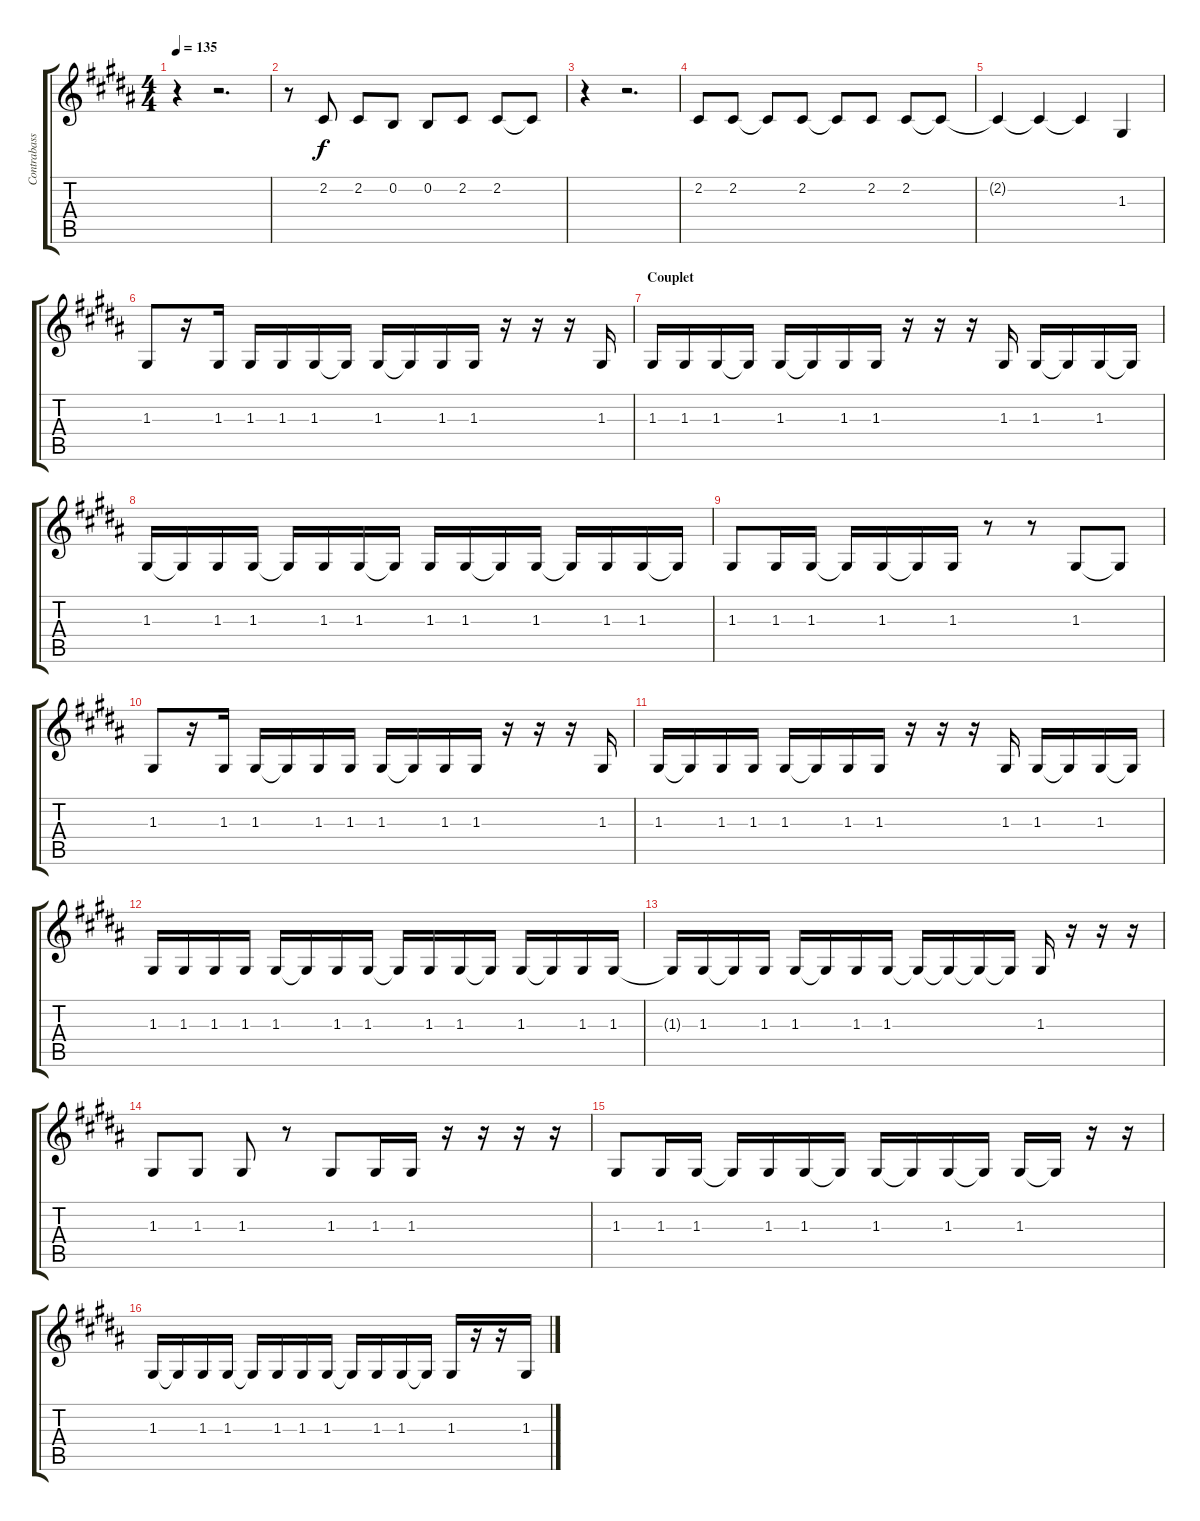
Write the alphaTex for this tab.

\track ("Contrabassoon" "Contrabass") {instrument bassoon}
\staff {score tabs}
\tuning (E4 B3 G3 D3 A2 E2) {hide}
\ts (4 4)
\tempo 135
\clef g2
\ks b
r.4{dy f} r.2{d} |
r.8 2.2.8 2.2.8 0.2.8 0.2.8 2.2.8 2.2.8 2.2{t}.8 |
r.4 r.2{d} |
2.2.8 2.2.8 2.2{t}.8 2.2.8 2.2{t}.8 2.2.8 2.2.8 2.2{t}.8 |
2.2{t}.4 2.2{t}.4 2.2{t}.4 1.3.4 |
1.3.8 r.16 1.3.16 1.3.16 1.3.16 1.3.16 1.3{t}.16 1.3.16 1.3{t}.16 1.3.16 1.3.16 r.16 r.16 r.16 1.3.16 |
\section ("" "Couplet")
1.3.16 1.3.16 1.3.16 1.3{t}.16 1.3.16 1.3{t}.16 1.3.16 1.3.16 r.16 r.16 r.16 1.3.16 1.3.16 1.3{t}.16 1.3.16 1.3{t}.16 |
1.3.16 1.3{t}.16 1.3.16 1.3.16 1.3{t}.16 1.3.16 1.3.16 1.3{t}.16 1.3.16 1.3.16 1.3{t}.16 1.3.16 1.3{t}.16 1.3.16 1.3.16 1.3{t}.16 |
1.3.8 1.3.16 1.3.16 1.3{t}.16 1.3.16 1.3{t}.16 1.3.16 r.8 r.8 1.3.8 1.3{t}.8 |
1.3.8 r.16 1.3.16 1.3.16 1.3{t}.16 1.3.16 1.3.16 1.3.16 1.3{t}.16 1.3.16 1.3.16 r.16 r.16 r.16 1.3.16 |
1.3.16 1.3{t}.16 1.3.16 1.3.16 1.3.16 1.3{t}.16 1.3.16 1.3.16 r.16 r.16 r.16 1.3.16 1.3.16 1.3{t}.16 1.3.16 1.3{t}.16 |
1.3.16 1.3.16 1.3.16 1.3.16 1.3.16 1.3{t}.16 1.3.16 1.3.16 1.3{t}.16 1.3.16 1.3.16 1.3{t}.16 1.3.16 1.3{t}.16 1.3.16 1.3.16 |
1.3{t}.16 1.3.16 1.3{t}.16 1.3.16 1.3.16 1.3{t}.16 1.3.16 1.3.16 1.3{t}.16 1.3{t}.16 1.3{t}.16 1.3{t}.16 1.3.16 r.16 r.16 r.16 |
1.3.8 1.3.8 1.3.8 r.8 1.3.8 1.3.16 1.3.16 r.16 r.16 r.16 r.16 |
1.3.8 1.3.16 1.3.16 1.3{t}.16 1.3.16 1.3.16 1.3{t}.16 1.3.16 1.3{t}.16 1.3.16 1.3{t}.16 1.3.16 1.3{t}.16 r.16 r.16 |
1.3.16 1.3{t}.16 1.3.16 1.3.16 1.3{t}.16 1.3.16 1.3.16 1.3.16 1.3{t}.16 1.3.16 1.3.16 1.3{t}.16 1.3.16 r.16 r.16 1.3.16
